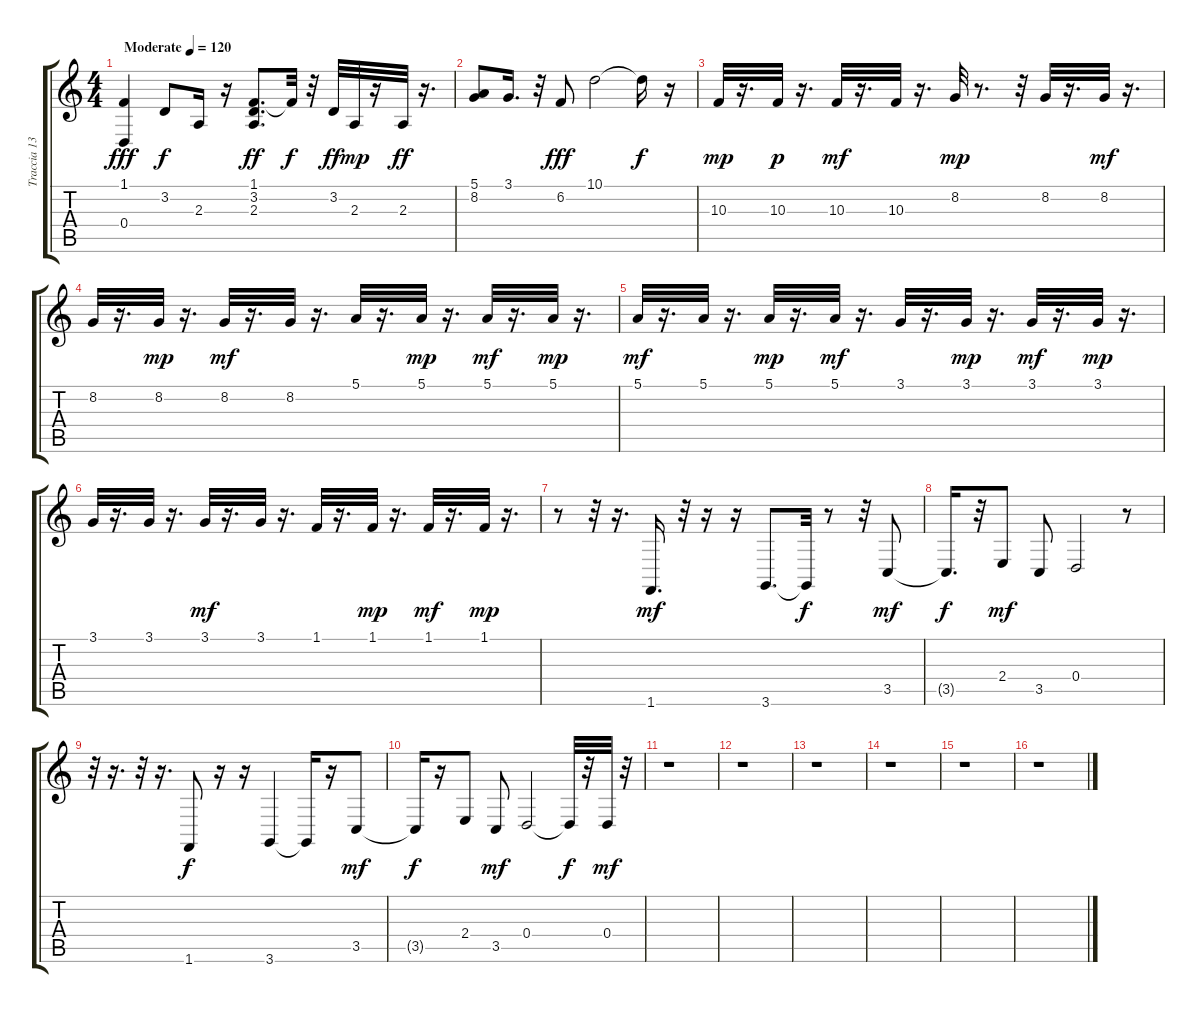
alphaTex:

\track ("Traccia 13" "Traccia 13") {instrument lead5charang}
\staff {score tabs}
\tuning (E4 B3 G3 D3 A2 E2) {hide}
\ts (4 4)
\tempo (120 "Moderate")
\clef g2
\ks c
(1.1 0.4).4{dy fff instrument lead5charang} 3.2.8{dy f} 2.3.16 r.16 (1.1 3.2 2.3).8{d dy ff} 1.1{t}.32{dy f} r.32 3.2.32{dy ff} 2.3.32{dy mp} r.16 2.3.32{dy ff} r.16{d} |
(5.1 8.2).8 3.1.16{d} r.32 6.2.8{dy fff} 10.1.2 10.1{t}.16{dy f} r.16 |
10.3.32{dy mp} r.16{d} 10.3.32{dy p} r.16{d} 10.3.32{dy mf} r.16{d} 10.3.32 r.16{d} 8.2.32{dy mp} r.8{d} r.32 8.2.32 r.16{d} 8.2.32{dy mf} r.16{d} |
8.2.32 r.16{d} 8.2.32{dy mp} r.16{d} 8.2.32{dy mf} r.16{d} 8.2.32 r.16{d} 5.1.32 r.16{d} 5.1.32{dy mp} r.16{d} 5.1.32{dy mf} r.16{d} 5.1.32{dy mp} r.16{d} |
5.1.32{dy mf} r.16{d} 5.1.32 r.16{d} 5.1.32{dy mp} r.16{d} 5.1.32{dy mf} r.16{d} 3.1.32 r.16{d} 3.1.32{dy mp} r.16{d} 3.1.32{dy mf} r.16{d} 3.1.32{dy mp} r.16{d} |
3.1.32 r.16{d} 3.1.32 r.16{d} 3.1.32{dy mf} r.16{d} 3.1.32 r.16{d} 1.1.32 r.16{d} 1.1.32{dy mp} r.16{d} 1.1.32{dy mf} r.16{d} 1.1.32{dy mp} r.16{d} |
r.8 r.32 r.16{d} 1.6.16{d dy mf} r.32 r.16 r.16 3.6.8{d} 3.6{t}.32{dy f} r.8 r.32 3.5.8{dy mf} |
3.5{t}.16{d dy f} r.32 2.4.8{dy mf} 3.5.8 0.4.2 r.8 |
r.32 r.16{d} r.32 r.16{d} 1.6.8{dy f} r.16 r.16 3.6.4 3.6{t}.16 r.16 3.5.8{dy mf} |
3.5{t}.16{dy f} r.16 2.4.8 3.5.8{dy mf} 0.4.2 0.4{t}.32{dy f} r.32 0.4.32{dy mf} r.32 |
r.1 |
r.1 |
r.1 |
r.1 |
r.1 |
r.1
